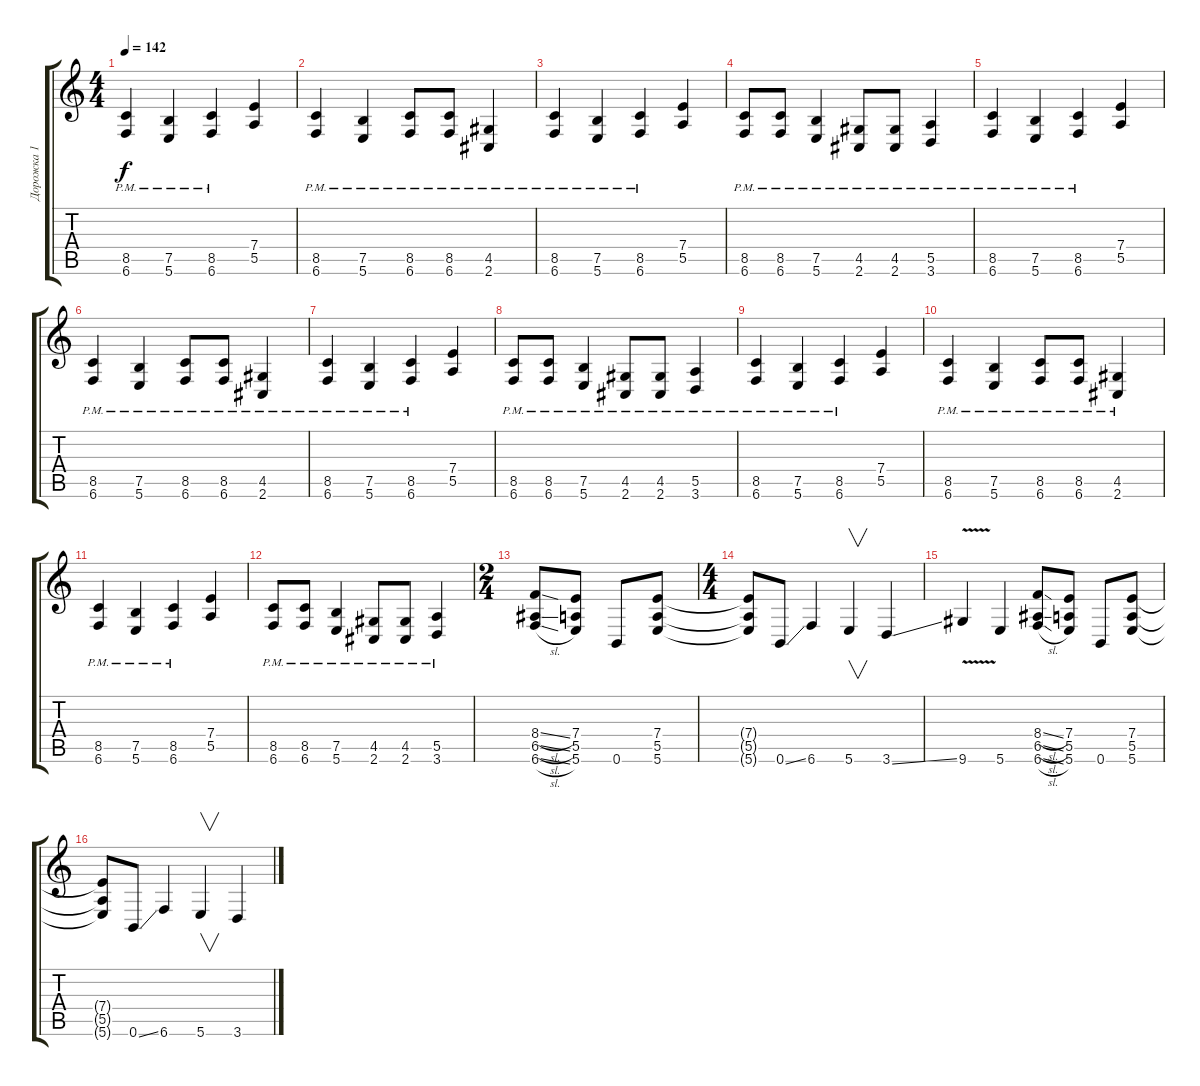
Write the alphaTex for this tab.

\track ("Дорожка 1" "Дорожка 1") {instrument distortionguitar}
\staff {score tabs}
\tuning (B3 Gb3 D3 A2 E2 B1) {hide}
\ts (4 4)
\tempo 142
\clef g2
\ks c
(8.5{pm} 6.6).4{dy f} (7.5{pm} 5.6).4 (8.5{pm} 6.6).4 (7.4 5.5).4 |
(8.5{pm} 6.6).4 (7.5{pm} 5.6).4 (8.5{pm} 6.6).8 (8.5{pm} 6.6).8 (4.5{pm} 2.6).4 |
(8.5{pm} 6.6).4 (7.5{pm} 5.6).4 (8.5{pm} 6.6).4 (7.4 5.5).4 |
(8.5{pm} 6.6).8 (8.5{pm} 6.6).8 (7.5{pm} 5.6).4 (4.5{pm} 2.6).8 (4.5{pm} 2.6).8 (5.5{pm} 3.6).4 |
(8.5{pm} 6.6).4 (7.5{pm} 5.6).4 (8.5{pm} 6.6).4 (7.4 5.5).4 |
(8.5{pm} 6.6).4 (7.5{pm} 5.6).4 (8.5{pm} 6.6).8 (8.5{pm} 6.6).8 (4.5{pm} 2.6).4 |
(8.5{pm} 6.6).4 (7.5{pm} 5.6).4 (8.5{pm} 6.6).4 (7.4 5.5).4 |
(8.5{pm} 6.6).8 (8.5{pm} 6.6).8 (7.5{pm} 5.6).4 (4.5{pm} 2.6).8 (4.5{pm} 2.6).8 (5.5{pm} 3.6).4 |
(8.5{pm} 6.6).4 (7.5{pm} 5.6).4 (8.5{pm} 6.6).4 (7.4 5.5).4 |
(8.5{pm} 6.6).4 (7.5{pm} 5.6).4 (8.5{pm} 6.6).8 (8.5{pm} 6.6).8 (4.5{pm} 2.6).4 |
(8.5{pm} 6.6).4 (7.5{pm} 5.6).4 (8.5{pm} 6.6).4 (7.4 5.5).4 |
(8.5{pm} 6.6).8 (8.5{pm} 6.6).8 (7.5{pm} 5.6).4 (4.5{pm} 2.6).8 (4.5{pm} 2.6).8 (5.5{pm} 3.6).4 |
\ts (2 4)
(8.4{sl} 6.5{sl} 6.6{sl}).8 (7.4 5.5 5.6).8 0.6.8 (7.4 5.5 5.6).8 |
\ts (4 4)
(7.4{t} 5.5{t} 5.6{t}).8 0.6{ss}.8 6.6.4 5.6.4{v} 3.6{ss}.4 |
9.6{v}.4 5.6.4 (8.4{sl} 6.5{sl} 6.6{sl}).8 (7.4 5.5 5.6).8 0.6.8 (7.4 5.5 5.6).8 |
(7.4{t} 5.5{t} 5.6{t}).8 0.6{ss}.8 6.6.4 5.6.4{v} 3.6.4
